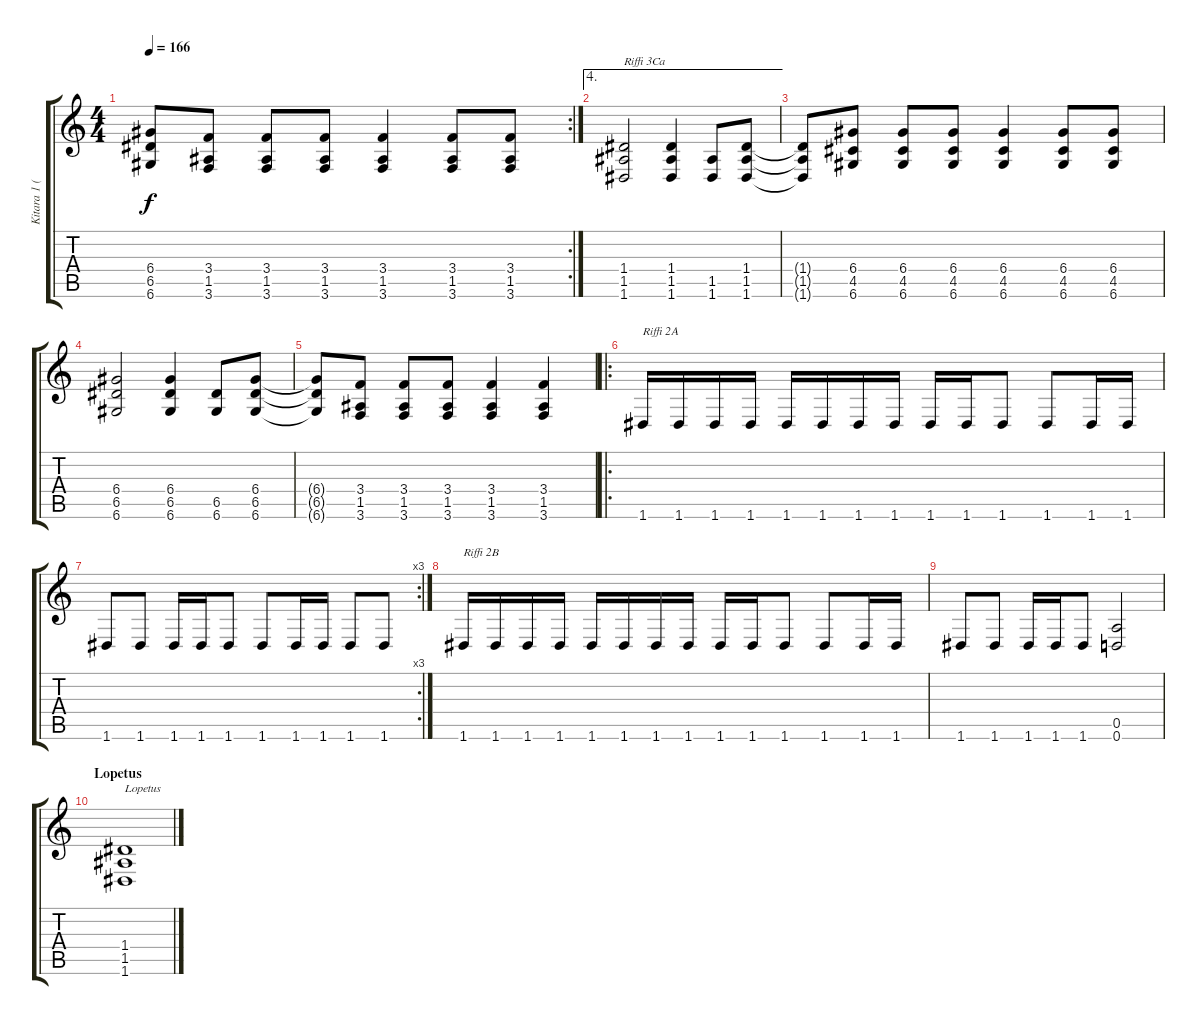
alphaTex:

\track ("Kitara 1 (Kuisma)" "Kitara 1 (") {instrument distortionguitar}
\staff {score tabs}
\tuning (E4 B3 G3 D3 A2 D2) {hide}
\rc 2
\ts (4 4)
\tempo 166
\clef g2
\ks c
(6.4{t} 6.5{t} 6.6{t}).8{dy f} (3.4 1.5 3.6).8 (3.4 1.5 3.6).8 (3.4 1.5 3.6).8 (3.4 1.5 3.6).4 (3.4 1.5 3.6).8 (3.4 1.5 3.6).8 |
\ae 4
(1.4 1.5 1.6).2{txt "Riffi 3Ca"} (1.4 1.5 1.6).4 (1.5 1.6).8 (1.4 1.5 1.6).8 |
(1.4{t} 1.5{t} 1.6{t}).8 (6.4 4.5 6.6).8 (6.4 4.5 6.6).8 (6.4 4.5 6.6).8 (6.4 4.5 6.6).4 (6.4 4.5 6.6).8 (6.4 4.5 6.6).8 |
(6.4 6.5 6.6).2 (6.4 6.5 6.6).4 (6.5 6.6).8 (6.4 6.5 6.6).8 |
(6.4{t} 6.5{t} 6.6{t}).8 (3.4 1.5 3.6).8 (3.4 1.5 3.6).8 (3.4 1.5 3.6).8 (3.4 1.5 3.6).4 (3.4 1.5 3.6).4 |
\ro
1.6.16{txt "Riffi 2A"} 1.6.16 1.6.16 1.6.16 1.6.16 1.6.16 1.6.16 1.6.16 1.6.16 1.6.16 1.6.8 1.6.8 1.6.16 1.6.16 |
\rc 3
1.6.8 1.6.8 1.6.16 1.6.16 1.6.8 1.6.8 1.6.16 1.6.16 1.6.8 1.6.8 |
1.6.16{txt "Riffi 2B"} 1.6.16 1.6.16 1.6.16 1.6.16 1.6.16 1.6.16 1.6.16 1.6.16 1.6.16 1.6.8 1.6.8 1.6.16 1.6.16 |
1.6.8 1.6.8 1.6.16 1.6.16 1.6.8 (0.5 0.6).2 |
\section ("" "Lopetus")
(1.4 1.5 1.6).1{txt "Lopetus"}
